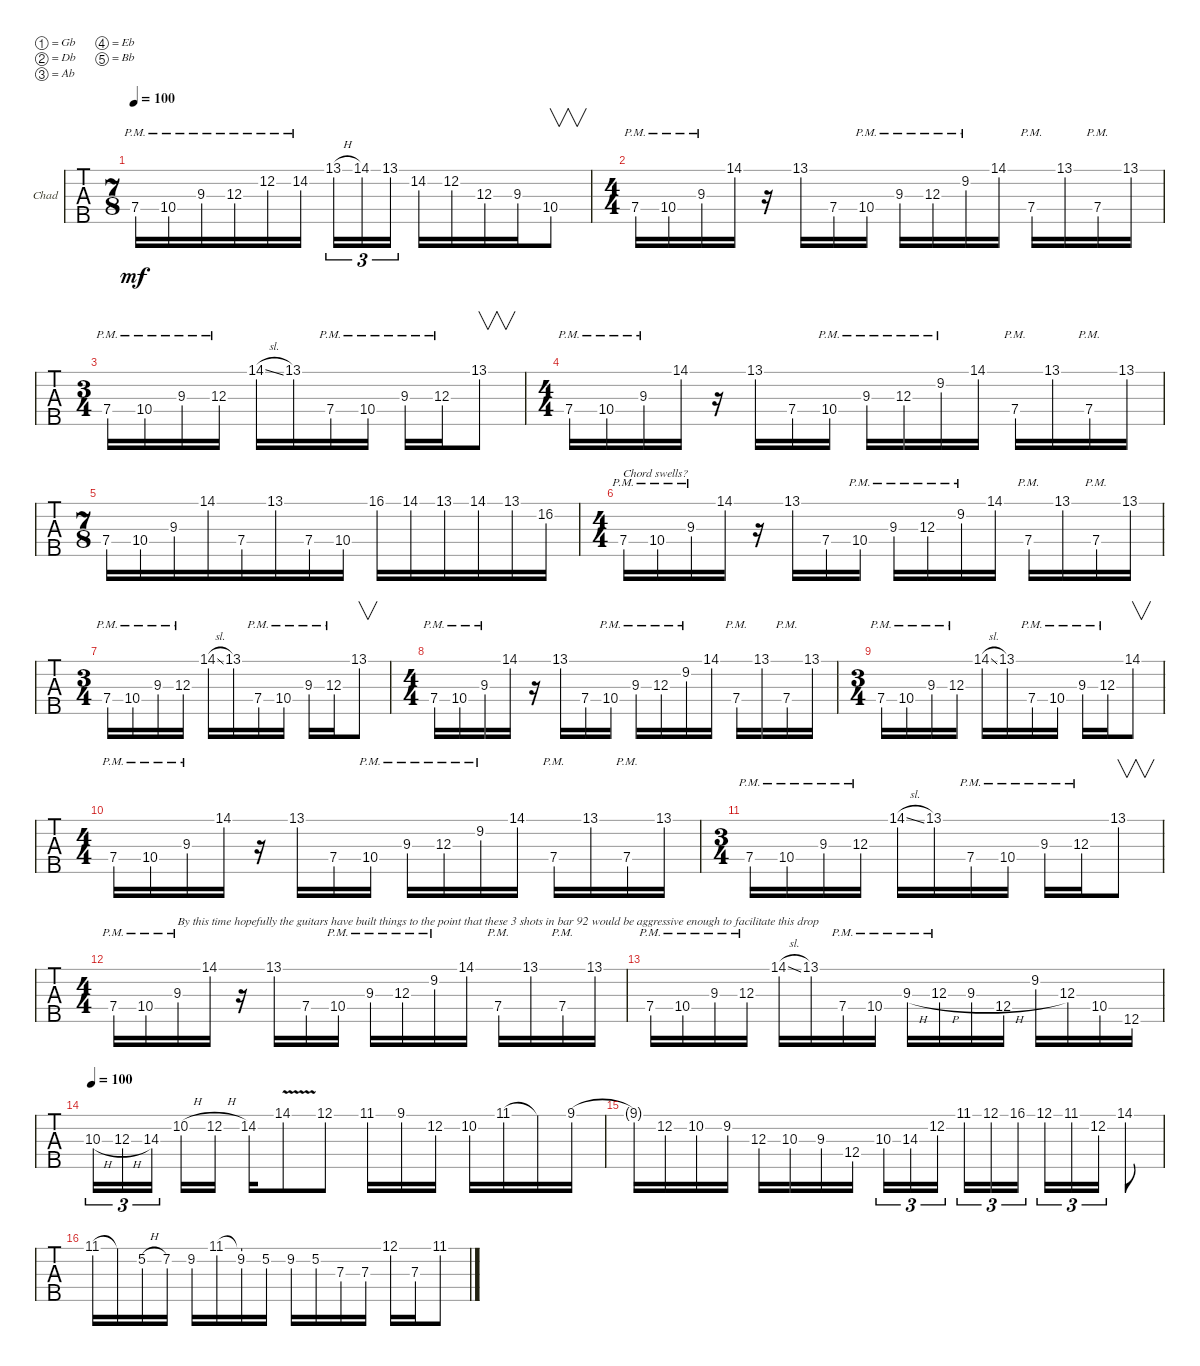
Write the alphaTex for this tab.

\defaultSystemsLayout 4
\bracketExtendMode groupsimilarinstruments
\firstSystemTrackNameOrientation horizontal
\otherSystemsTrackNameOrientation horizontal
\track ("Chad" "Chad") {instrument electricbassfinger}
\staff {tabs}
\tuning (Gb2 Db2 Ab1 Eb1 Bb0)
\ts (7 8)
\tempo 100
\clef f4
\ks c
7.4{pm}.16{dy mf} 10.4{pm}.16 9.3{pm}.16 12.3{pm}.16 12.2{pm}.16 14.2{pm}.16 13.1{h}.16{tu (3 2)} 14.1.16{tu (3 2)} 13.1.16{tu (3 2)} 14.2.16 12.2.16 12.3.16 9.3.16 10.4.8{v} |
\ts (4 4)
7.4{pm}.16 10.4{pm}.16 9.3{pm}.16 14.1.16 r.16 13.1.16 7.4.16 10.4{pm}.16 9.3{pm}.16 12.3{pm}.16 9.2{pm}.16 14.1.16 7.4{pm}.16 13.1.16 7.4{pm}.16 13.1.16 |
\ts (3 4)
7.4{pm}.16 10.4{pm}.16 9.3{pm}.16 12.3{pm}.16 14.1{sl}.16 13.1.16 7.4{pm}.16 10.4{pm}.16 9.3{pm}.16 12.3{pm}.16 13.1.8{v} |
\ts (4 4)
7.4{pm}.16 10.4{pm}.16 9.3{pm}.16 14.1.16 r.16 13.1.16 7.4.16 10.4{pm}.16 9.3{pm}.16 12.3{pm}.16 9.2{pm}.16 14.1.16 7.4{pm}.16 13.1.16 7.4{pm}.16 13.1.16 |
\ts (7 8)
7.4.16 10.4.16 9.3.16 14.1.16 7.4.16 13.1.16 7.4.16 10.4.16 16.1.16 14.1.16 13.1.16 14.1.16 13.1.16 16.2.16 |
\ts (4 4)
7.4{pm}.16{txt "Chord swells?"} 10.4{pm}.16 9.3{pm}.16 14.1.16 r.16 13.1.16 7.4.16 10.4{pm}.16 9.3{pm}.16 12.3{pm}.16 9.2{pm}.16 14.1.16 7.4{pm}.16 13.1.16 7.4{pm}.16 13.1.16 |
\ts (3 4)
7.4{pm}.16 10.4{pm}.16 9.3{pm}.16 12.3{pm}.16 14.1{sl}.16 13.1.16 7.4{pm}.16 10.4{pm}.16 9.3{pm}.16 12.3{pm}.16 13.1.8{v} |
\ts (4 4)
7.4{pm}.16 10.4{pm}.16 9.3{pm}.16 14.1.16 r.16 13.1.16 7.4.16 10.4{pm}.16 9.3{pm}.16 12.3{pm}.16 9.2{pm}.16 14.1.16 7.4{pm}.16 13.1.16 7.4{pm}.16 13.1.16 |
\ts (3 4)
7.4{pm}.16 10.4{pm}.16 9.3{pm}.16 12.3{pm}.16 14.1{sl}.16 13.1.16 7.4{pm}.16 10.4{pm}.16 9.3{pm}.16 12.3{pm}.16 14.1.8{v} |
\ts (4 4)
7.4{pm}.16 10.4{pm}.16 9.3{pm}.16 14.1.16 r.16 13.1.16 7.4.16 10.4{pm}.16 9.3{pm}.16 12.3{pm}.16 9.2{pm}.16 14.1.16 7.4{pm}.16 13.1.16 7.4{pm}.16 13.1.16 |
\ts (3 4)
7.4{pm}.16 10.4{pm}.16 9.3{pm}.16 12.3{pm}.16 14.1{sl}.16 13.1.16 7.4{pm}.16 10.4{pm}.16 9.3{pm}.16 12.3{pm}.16 13.1.8{v} |
\ts (4 4)
7.4{pm}.16 10.4{pm}.16 9.3{pm}.16{txt "By this time hopefully the guitars have built things to the point that these 3 shots in bar 92 would be aggressive enough to facilitate this drop"} 14.1.16 r.16 13.1.16 7.4.16 10.4{pm}.16 9.3{pm}.16 12.3{pm}.16 9.2{pm}.16 14.1.16 7.4{pm}.16 13.1.16 7.4{pm}.16 13.1.16 |
7.4{pm}.16 10.4{pm}.16 9.3{pm}.16 12.3{pm}.16 14.1{sl}.16 13.1.16 7.4{pm}.16 10.4{pm}.16 9.3{h pm}.16 12.3{h pm}.16 9.3{h}.16 12.4.16 9.2.16 12.3.16 10.4.16 12.5.16 |
\tempo 100
10.3{h}.16{tu (3 2)} 12.3{h}.16{tu (3 2)} 14.3.16{tu (3 2)} 10.2{h}.16 12.2{h}.16 14.2.16 14.1{v}.8 12.1.8 11.1.16 9.1.16 12.2.16 10.2.16 11.1.16 11.1{t}.16 9.1.16 |
9.1{t}.16 12.2.16 10.2.16 9.2.16 12.3.16 10.3.16 9.3.16 12.4.16 10.3.16{tu (3 2)} 14.3.16{tu (3 2)} 12.2.16{tu (3 2)} 11.1.16{tu (3 2)} 12.1.16{tu (3 2)} 16.1.16{tu (3 2)} 12.1.16{tu (3 2)} 11.1.16{tu (3 2)} 12.2.16{tu (3 2)} 14.1.8 |
11.1.16 11.1{t}.16 5.2{h}.16 7.2.16 9.2.16 11.1.16 (11.1{t} 9.2).16 5.2.16 9.2.16 5.2.16 7.3.16 7.3.16 12.1.16 7.3.16 11.1.8
